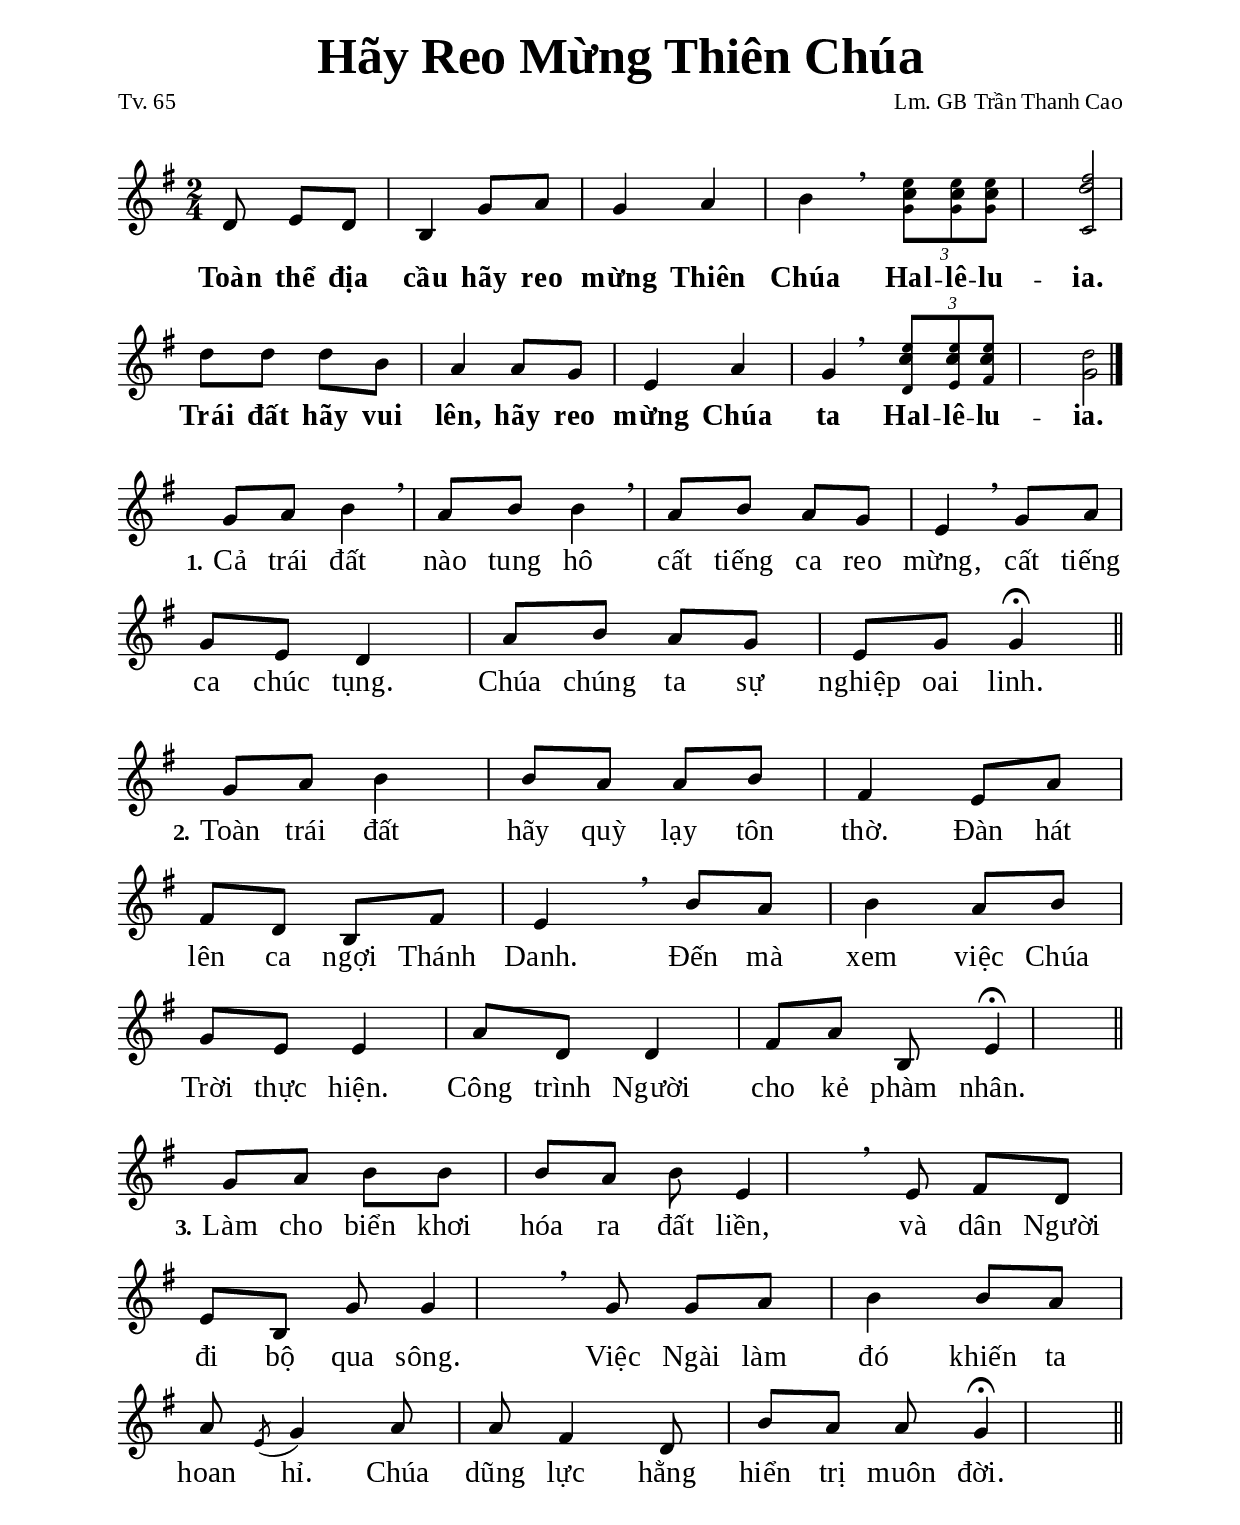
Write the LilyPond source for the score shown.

% Cài đặt chung
\version "2.22.1"
\include "english.ly"

\header {
  title = \markup { \fontsize #3 "Hãy Reo Mừng Thiên Chúa" }
  poet = "Tv. 65"
  composer = "Lm. GB Trần Thanh Cao"
  arranger = " "
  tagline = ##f
}

\paper {
  #(set-paper-size "a4")
  top-margin = 10\mm
  bottom-margin = 10\mm
  left-margin = 20\mm
  right-margin = 20\mm
  indent = #0
  #(define fonts
    (make-pango-font-tree
      "Liberation Serif"
      "Liberation Serif"
      "Liberation Serif"
      (/ 20 20)))
  page-count = #1
}

% Nhạc điệp khúc
nhacDiepKhuc= \relative c' {
  \partial 4. d8 e d |
  b4 g'8 a |
  g4 a |
  b \breathe \tuplet 3/2 {
    <\tweak font-size -2 e c \tweak font-size -2 g>8
    <\tweak font-size -2 e c \tweak font-size -2 g>8
    <\tweak font-size -2 e c \tweak font-size -2 g>8
  } |
  <\tweak font-size -2 fs d \tweak font-size -2 c,>2 |
  d8 d d b |
  a4 a8 g |
  e4 a |
  g4 \breathe \tuplet 3/2 {
    <\tweak font-size -2 e' c \tweak font-size -2 d,>8
    <\tweak font-size -2 e c \tweak font-size -2 e,>8
    <\tweak font-size -2 e c \tweak font-size -2 fs,>8
  } |
  <\tweak font-size -2 d g,>2 \bar "|."
}

% Nhạc phiên khúc
nhacPhienKhucMot = \relative c'' {
  g8 a b4 \breathe
  a8 b b4 \breathe
  a8 b a g e4 \breathe
  g8 a g e d4 a'8 b a g e g g4 \fermata \bar "||"
}

nhacPhienKhucHai = \relative c'' {
  g8 a b4 b8 a a b fs4
  e8 a fs d b fs' e4 \breathe
  b'8 a b4 a8 b g e e4
  a8 d, d4 fs8 a b, e4 \fermata \bar "||"
}

nhacPhienKhucBa = \relative c'' {
  g8 a b b b a b e,4 \breathe
  e8 fs d e b g' g4 \breathe
  g8 g a b4 b8 a a \acciaccatura e8 g4
  a8 a fs4 d8 b' a a g4 \fermata \bar "||"
}

% Lời điệp khúc
loiDiepKhuc = \lyricmode {
  Toàn thể địa cầu hãy reo mừng Thiên Chúa
  Hal -- lê -- lu -- ia.
  Trái đất hãy vui lên, hãy reo mừng Chúa ta
  Hal -- lê -- lu -- ia.
}

% Lời phiên khúc
loiPhienKhucMot = \lyricmode {
  \set stanza = #"1."
  Cả trái đất nào tung hô cất tiếng ca reo mừng,
  cất tiếng ca chúc tụng.
  Chúa chúng ta sự nghiệp oai linh.
}

loiPhienKhucHai = \lyricmode {
  \set stanza = #"2."
  Toàn trái đất hãy quỳ lạy tôn thờ.
  Đàn hát lên ca ngợi Thánh Danh.
  Đến mà xem việc Chúa Trời thực hiện.
  Công trình Người cho kẻ phàm nhân.
}

loiPhienKhucBa = \lyricmode {
  \set stanza = #"3."
  Làm cho biển khơi hóa ra đất liền,
  và dân Người đi bộ qua sông.
  Việc Ngài làm đó khiến ta hoan hỉ.
  Chúa dũng lực hằng hiển trị muôn đời.
}


% Dàn trang
\score {
  \new ChoirStaff <<
    \new Staff = diepKhuc \with {
        \consists "Merge_rests_engraver"
        %\magnifyStaff #(magstep +1)
      }
      <<
      \new Voice = beSop {
        \key g \major \time 2/4 \stemNeutral \nhacDiepKhuc
      }
    >>
    \new Lyrics \lyricsto beSop \loiDiepKhuc
  >>
  \layout {
    \override Lyrics.LyricText.font-series = #'bold
    \override Lyrics.LyricText.font-size = #+2.5
    \override Lyrics.LyricSpace.minimum-distance = #1.2
    \override Score.BarNumber.break-visibility = ##(#f #f #f)
    \override Score.SpacingSpanner.uniform-stretching = ##t
    \override Score.SpacingSpanner packed-spacing = ##t
  }
}

\score {
  \new ChoirStaff <<
    \new Staff = phienKhuc \with {
        %\magnifyStaff #(magstep +1)
      }
      <<
      \new Voice = beSop {
        \key g \major \time 2/4 \nhacPhienKhucMot
      }
    >>
    \new Lyrics \lyricsto beSop \loiPhienKhucMot
  >>
  \layout {
    \override Staff.TimeSignature.transparent = ##t
    \override Lyrics.LyricText.font-size = #+2.5
    \override Lyrics.LyricSpace.minimum-distance = #2.0
    \override Score.BarNumber.break-visibility = ##(#f #f #f)
    \override Score.SpacingSpanner.uniform-stretching = ##t
    \set Score.barAlways = ##t
    \set Score.defaultBarType = ""
  }
}

\score {
  \new ChoirStaff <<
    \new Staff = phienKhuc \with {
        %\magnifyStaff #(magstep +1)
      }
      <<
      \new Voice = beSop {
        \key g \major \time 2/4 \nhacPhienKhucHai
      }
    >>
    \new Lyrics \lyricsto beSop \loiPhienKhucHai
  >>
  \layout {
    \override Staff.TimeSignature.transparent = ##t
    \override Lyrics.LyricText.font-size = #+2.5
    \override Lyrics.LyricSpace.minimum-distance = #2.0
    \override Score.BarNumber.break-visibility = ##(#f #f #f)
    \override Score.SpacingSpanner.uniform-stretching = ##t
    \set Score.barAlways = ##t
    \set Score.defaultBarType = ""
  }
}

\score {
  \new ChoirStaff <<
    \new Staff = phienKhuc \with {
        %\magnifyStaff #(magstep +1)
      }
      <<
      \new Voice = beSop {
        \key g \major \time 2/4 \nhacPhienKhucBa
      }
    >>
    \new Lyrics \lyricsto beSop \loiPhienKhucBa
  >>
  \layout {
    \override Staff.TimeSignature.transparent = ##t
    \override Lyrics.LyricText.font-size = #+2.5
    \override Lyrics.LyricSpace.minimum-distance = #2.0
    \override Score.BarNumber.break-visibility = ##(#f #f #f)
    \override Score.SpacingSpanner.uniform-stretching = ##t
    \set Score.barAlways = ##t
    \set Score.defaultBarType = ""
  }
}
